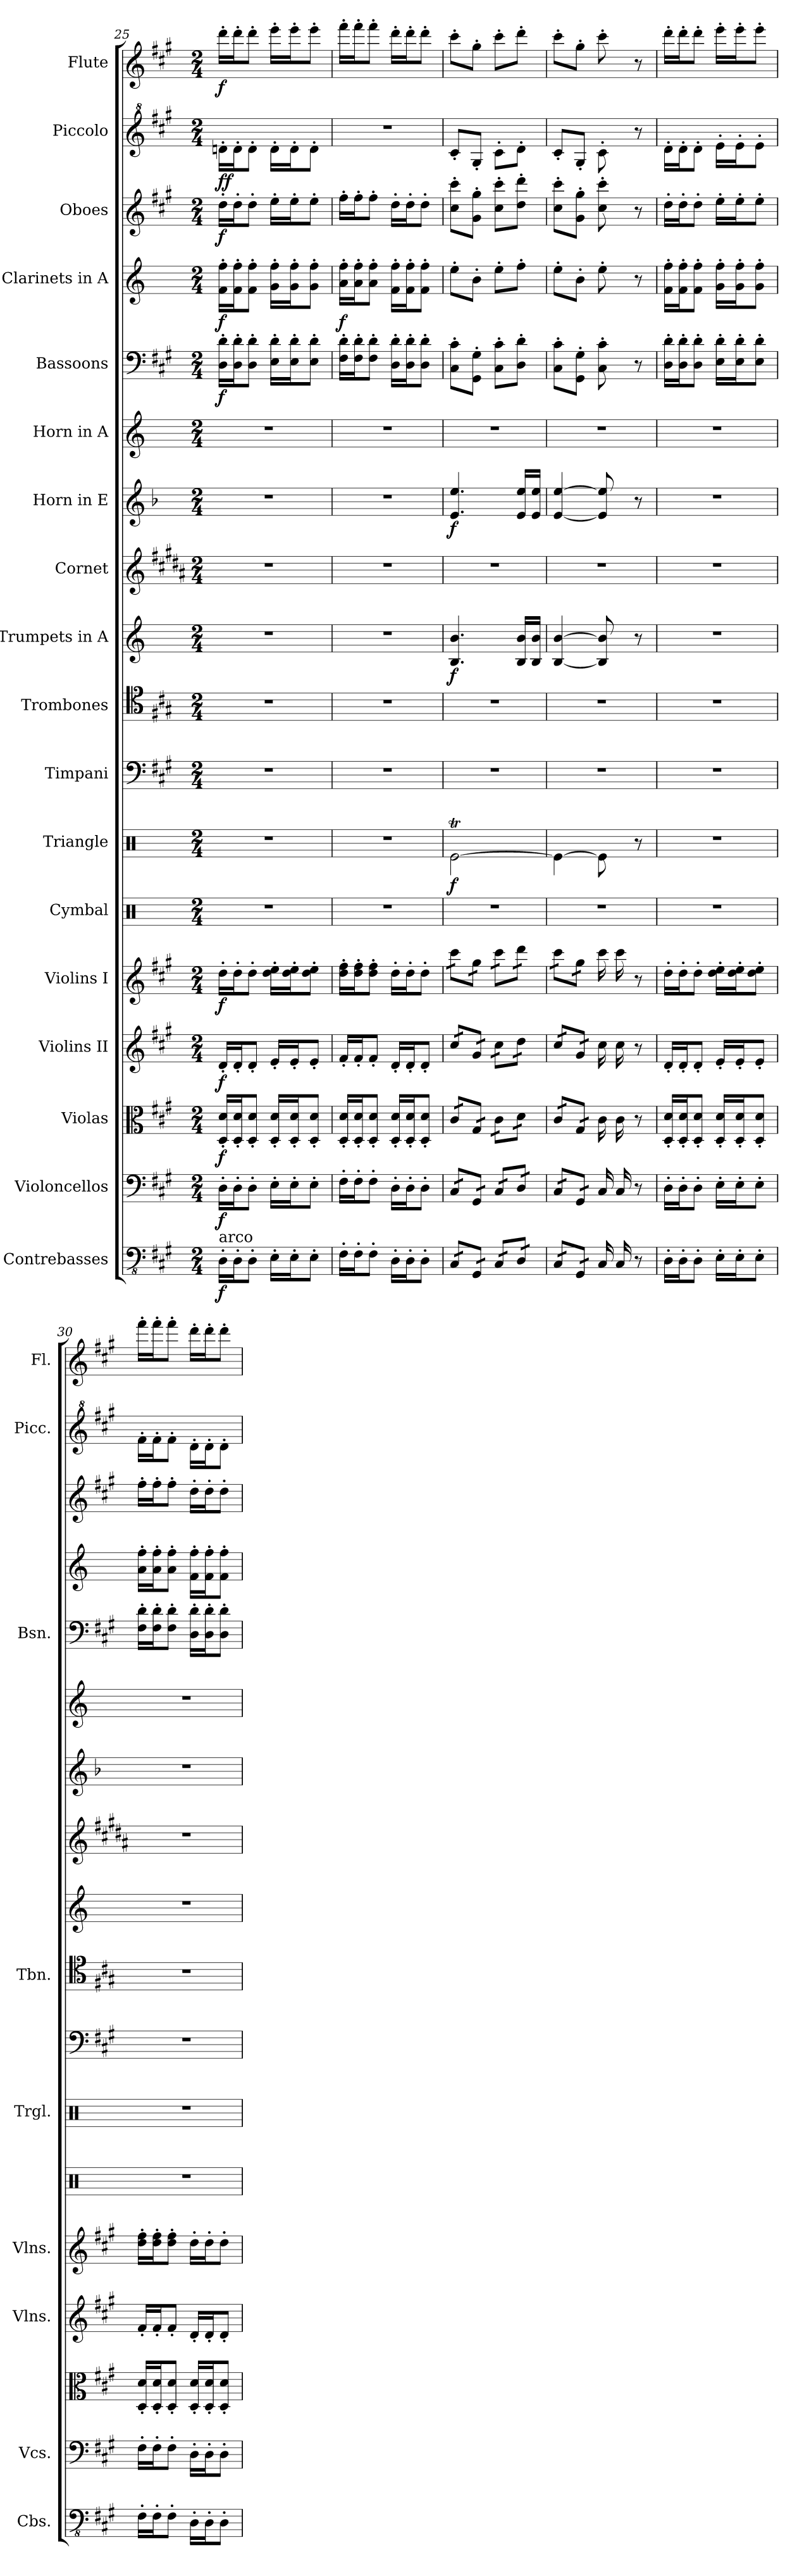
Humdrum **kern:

**kern	**dynam	**kern	**dynam	**kern	**dynam	**kern	**dynam	**kern	**dynam	**kern	**kern	**dynam	**kern	**kern	**kern	**dynam	**kern	**kern	**dynam	**kern	**kern	**dynam	**kern	**dynam	**kern	**dynam	**kern	**dynam	**kern	**dynam
*part18	*part18	*part17	*part17	*part16	*part16	*part15	*part15	*part14	*part14	*part13	*part12	*part12	*part11	*part10	*part9	*part9	*part8	*part7	*part7	*part6	*part5	*part5	*part4	*part4	*part3	*part3	*part2	*part2	*part1	*part1
*staff18	*staff18	*staff17	*staff17	*staff16	*staff16	*staff15	*staff15	*staff14	*staff14	*staff13	*staff12	*staff12	*staff11	*staff10	*staff9	*staff9	*staff8	*staff7	*staff7	*staff6	*staff5	*staff5	*staff4	*staff4	*staff3	*staff3	*staff2	*staff2	*staff1	*staff1
*I"Contrebasses	*	*I"Violoncellos	*	*I"Violas	*	*I"Violins II	*	*I"Violins I	*	*I"Cymbal	*I"Triangle	*	*I"Timpani	*I"Trombones	*I"Trumpets in A	*	*I"Cornet	*I"Horn in E	*	*I"Horn in A	*I"Bassoons	*	*I"Clarinets in A	*	*I"Oboes	*	*I"Piccolo	*	*I"Flute	*
*I'Cbs.	*	*I'Vcs.	*	*	*	*I'Vlns.	*	*I'Vlns.	*	*	*I'Trgl.	*	*	*I'Tbn.	*	*	*	*	*	*	*I'Bsn.	*	*	*	*	*	*I'Picc.	*	*I'Fl.	*
*clefFv4	*	*clefF4	*	*clefC3	*	*clefG2	*	*clefG2	*	*clefX	*clefX	*	*clefF4	*clefC4	*clefG2	*	*clefG2	*clefG2	*	*clefG2	*clefF4	*	*clefG2	*	*clefG2	*	*clefG^2	*	*clefG2	*
*	*	*	*	*	*	*	*	*	*	*	*	*	*	*	*ITrd2c3	*	*ITrd1c2	*ITrd5c8	*	*ITrd2c3	*	*	*ITrd2c3	*	*	*	*ITrd-7c-12	*	*	*
*k[f#c#g#]	*	*k[f#c#g#]	*	*k[f#c#g#]	*	*k[f#c#g#]	*	*k[f#c#g#]	*	*k[]	*k[]	*	*k[f#c#g#]	*k[f#c#g#]	*k[f#c#g#]	*	*k[f#c#g#]	*k[f#c#g#]	*	*k[f#c#g#]	*k[f#c#g#]	*	*k[f#c#g#]	*	*k[f#c#g#]	*	*k[f#c#g#]	*	*k[f#c#g#]	*
*M2/4	*	*M2/4	*	*M2/4	*	*M2/4	*	*M2/4	*	*M2/4	*M2/4	*	*M2/4	*M2/4	*M2/4	*	*M2/4	*M2/4	*	*M2/4	*M2/4	*	*M2/4	*	*M2/4	*	*M2/4	*	*M2/4	*
=25	=25	=25	=25	=25	=25	=25	=25	=25	=25	=25	=25	=25	=25	=25	=25	=25	=25	=25	=25	=25	=25	=25	=25	=25	=25	=25	=25	=25	=25	=25
!LO:TX:a:t=arco	!	!	!	!	!	!	!	!	!	!	!	!	!	!	!	!	!	!	!	!	!	!	!	!	!	!	!	!	!	!
!	!LO:DY:b	!	!LO:DY:b	!	!LO:DY:b	!	!LO:DY:b	!	!LO:DY:b	!	!	!	!	!	!	!	!	!	!	!	!	!LO:DY:b	!	!LO:DY:b	!	!LO:DY:b	!	!LO:DY:b	!	!
!	!	!	!	!	!	!	!	!	!	!	!	!	!	!	!	!	!	!	!	!	!	!	!	!	!	!	!	!LO:DY:n=1:b	!	!LO:DY:b
16DD'\LL	f	16D'\LL	f	16D/' 16d/'LL	f	16d'/LL	f	16dd'\LL	f	2r	2r	.	2r	2r	2r	.	2r	2r	.	2r	16D\' 16d\'LL	f	16d\' 16dd\'LL	f	16dd'\LL	f	16dddn'\LL	f f	16ddd'\LL	f
16DD'\J	.	16D'\J	.	16D/' 16d/'J	.	16d'/J	.	16dd'\J	.	.	.	.	.	.	.	.	.	.	.	.	16D\' 16d\'J	.	16d\' 16dd\'J	.	16dd'\J	.	16ddd'\J	.	16ddd'\J	.
8DD'\J	.	8D'\J	.	8D/' 8d/'J	.	8d'/J	.	8dd'\J	.	.	.	.	.	.	.	.	.	.	.	.	8D\' 8d\'J	.	8d\' 8dd\'J	.	8dd'\J	.	8ddd'\J	.	8ddd'\J	.
16EE'\LL	.	16E'\LL	.	16D/' 16d/'LL	.	16e'/LL	.	16dd\' 16ee\'LL	.	.	.	.	.	.	.	.	.	.	.	.	16E\' 16d\'LL	.	16e\' 16dd\'LL	.	16ee'\LL	.	16ddd'\LL	.	16eee'\LL	.
16EE'\J	.	16E'\J	.	16D/' 16d/'J	.	16e'/J	.	16dd\' 16ee\'J	.	.	.	.	.	.	.	.	.	.	.	.	16E\' 16d\'J	.	16e\' 16dd\'J	.	16ee'\J	.	16ddd'\J	.	16eee'\J	.
8EE'\J	.	8E'\J	.	8D/' 8d/'J	.	8e'/J	.	8dd\' 8ee\'J	.	.	.	.	.	.	.	.	.	.	.	.	8E\' 8d\'J	.	8e\' 8dd\'J	.	8ee'\J	.	8ddd'\J	.	8eee'\J	.
!!LO:PB:g=z
=26	=26	=26	=26	=26	=26	=26	=26	=26	=26	=26	=26	=26	=26	=26	=26	=26	=26	=26	=26	=26	=26	=26	=26	=26	=26	=26	=26	=26	=26	=26
!	!	!	!	!	!	!	!	!	!	!	!	!	!	!	!	!	!	!	!	!	!	!	!	!LO:DY:b	!	!	!	!	!	!
16FF#'\LL	.	16F#'\LL	.	16D/' 16d/'LL	.	16f#'/LL	.	16dd\' 16ff#\'LL	.	2r	2r	.	2r	2r	2r	.	2r	2r	.	2r	16F#\' 16d\'LL	.	16f#\' 16dd\'LL	f	16ff#'\LL	.	2r	.	16fff#'\LL	.
16FF#'\J	.	16F#'\J	.	16D/' 16d/'J	.	16f#'/J	.	16dd\' 16ff#\'J	.	.	.	.	.	.	.	.	.	.	.	.	16F#\' 16d\'J	.	16f#\' 16dd\'J	.	16ff#'\J	.	.	.	16fff#'\J	.
8FF#'\J	.	8F#'\J	.	8D/' 8d/'J	.	8f#'/J	.	8dd\' 8ff#\'J	.	.	.	.	.	.	.	.	.	.	.	.	8F#\' 8d\'J	.	8f#\' 8dd\'J	.	8ff#'\J	.	.	.	8fff#'\J	.
16DD'\LL	.	16D'\LL	.	16D/' 16d/'LL	.	16d'/LL	.	16dd'\LL	.	.	.	.	.	.	.	.	.	.	.	.	16D\' 16d\'LL	.	16d\' 16dd\'LL	.	16dd'\LL	.	.	.	16ddd'\LL	.
16DD'\J	.	16D'\J	.	16D/' 16d/'J	.	16d'/J	.	16dd'\J	.	.	.	.	.	.	.	.	.	.	.	.	16D\' 16d\'J	.	16d\' 16dd\'J	.	16dd'\J	.	.	.	16ddd'\J	.
8DD'\J	.	8D'\J	.	8D/' 8d/'J	.	8d'/J	.	8dd'\J	.	.	.	.	.	.	.	.	.	.	.	.	8D\' 8d\'J	.	8d\' 8dd\'J	.	8dd'\J	.	.	.	8ddd'\J	.
=27	=27	=27	=27	=27	=27	=27	=27	=27	=27	=27	=27	=27	=27	=27	=27	=27	=27	=27	=27	=27	=27	=27	=27	=27	=27	=27	=27	=27	=27	=27
!	!	!	!	!	!	!	!	!	!	!	!	!LO:DY:b	!	!	!	!LO:DY:b	!	!	!LO:DY:b	!	!	!	!	!	!	!	!	!	!	!
*tremolo	*	*	*	*	*	*	*	*	*	*	*	*	*	*	*	*	*	*	*	*	*	*	*	*	*	*	*	*	*	*
*	*	*tremolo	*	*	*	*	*	*	*	*	*	*	*	*	*	*	*	*	*	*	*	*	*	*	*	*	*	*	*	*
*	*	*	*	*tremolo	*	*	*	*	*	*	*	*	*	*	*	*	*	*	*	*	*	*	*	*	*	*	*	*	*	*
*	*	*	*	*	*	*tremolo	*	*	*	*	*	*	*	*	*	*	*	*	*	*	*	*	*	*	*	*	*	*	*	*
*	*	*	*	*	*	*	*	*tremolo	*	*	*	*	*	*	*	*	*	*	*	*	*	*	*	*	*	*	*	*	*	*
16CC#/LL	.	16C#/LL	.	16c#/LL	.	16cc#/LL	.	16ccc#\LL	.	2r	[2Ret\	f	2r	2r	4.G#/ 4.g#/	f	2r	4.G#/ 4.g#/	f	2r	8C#\' 8c#\'L	.	8cc#'\L	.	8cc#\' 8ccc#\'L	.	8ccc#'/L	.	8ccc#'\L	.
16CC#/	.	16C#/	.	16c#/	.	16cc#/	.	16ccc#\	.	.	.	.	.	.	.	.	.	.	.	.	.	.	.	.	.	.	.	.	.	.
16GGG#/	.	16GG#/	.	16G#/	.	16g#/	.	16gg#\	.	.	.	.	.	.	.	.	.	.	.	.	8GG#\' 8G#\'J	.	8g#'\J	.	8g#\' 8gg#\'J	.	8gg#'/J	.	8gg#'\J	.
16GGG#/JJ	.	16GG#/JJ	.	16G#/JJ	.	16g#/JJ	.	16gg#\JJ	.	.	.	.	.	.	.	.	.	.	.	.	.	.	.	.	.	.	.	.	.	.
16CC#/LL	.	16C#/LL	.	16c#\LL	.	16cc#\LL	.	16ccc#\LL	.	.	.	.	.	.	.	.	.	.	.	.	8C#\' 8c#\'L	.	8cc#'\L	.	8cc#\' 8ccc#\'L	.	8ccc#'\L	.	8ccc#'\L	.
16CC#/	.	16C#/	.	16c#\	.	16cc#\	.	16ccc#\	.	.	.	.	.	.	.	.	.	.	.	.	.	.	.	.	.	.	.	.	.	.
16DD/	.	16D/	.	16d\	.	16dd\	.	16ddd\	.	.	.	.	.	.	16G#/ 16g#/LL	.	.	16G#/ 16g#/LL	.	.	8D\' 8d\'J	.	8dd'\J	.	8dd\' 8ddd\'J	.	8ddd'\J	.	8ddd'\J	.
16DD/JJ	.	16D/JJ	.	16d\JJ	.	16dd\JJ	.	16ddd\JJ	.	.	.	.	.	.	16G#/ 16g#/JJ	.	.	16G#/ 16g#/JJ	.	.	.	.	.	.	.	.	.	.	.	.
=28	=28	=28	=28	=28	=28	=28	=28	=28	=28	=28	=28	=28	=28	=28	=28	=28	=28	=28	=28	=28	=28	=28	=28	=28	=28	=28	=28	=28	=28	=28
16CC#/LL	.	16C#/LL	.	16c#/LL	.	16cc#/LL	.	16ccc#\LL	.	2r	4ReTTT\_	.	2r	2r	[4G#/ [4g#/	.	2r	[4G#/ [4g#/	.	2r	8C#\' 8c#\'L	.	8cc#'\L	.	8cc#\' 8ccc#\'L	.	8ccc#'/L	.	8ccc#'\L	.
16CC#/	.	16C#/	.	16c#/	.	16cc#/	.	16ccc#\	.	.	.	.	.	.	.	.	.	.	.	.	.	.	.	.	.	.	.	.	.	.
16GGG#/	.	16GG#/	.	16G#/	.	16g#/	.	16gg#\	.	.	.	.	.	.	.	.	.	.	.	.	8GG#\' 8G#\'J	.	8g#'\J	.	8g#\' 8gg#\'J	.	8gg#'/J	.	8gg#'\J	.
16GGG#/JJ	.	16GG#/JJ	.	16G#/JJ	.	16g#/JJ	.	16gg#\JJ	.	.	.	.	.	.	.	.	.	.	.	.	.	.	.	.	.	.	.	.	.	.
16CC#/	.	16C#/	.	16c#\	.	16cc#\	.	16ccc#\	.	.	8Re\]	.	.	.	8G#/] 8g#/]	.	.	8G#/] 8g#/]	.	.	8C#\' 8c#\'	.	8cc#'\	.	8cc#\' 8ccc#\'	.	8ccc#'\	.	8ccc#'\	.
16CC#/	.	16C#/	.	16c#\	.	16cc#\	.	16ccc#\	.	.	.	.	.	.	.	.	.	.	.	.	.	.	.	.	.	.	.	.	.	.
*	*	*	*	*	*	*	*	*Xtremolo	*	*	*	*	*	*	*	*	*	*	*	*	*	*	*	*	*	*	*	*	*	*
*	*	*	*	*	*	*Xtremolo	*	*	*	*	*	*	*	*	*	*	*	*	*	*	*	*	*	*	*	*	*	*	*	*
*	*	*	*	*Xtremolo	*	*	*	*	*	*	*	*	*	*	*	*	*	*	*	*	*	*	*	*	*	*	*	*	*	*
*	*	*Xtremolo	*	*	*	*	*	*	*	*	*	*	*	*	*	*	*	*	*	*	*	*	*	*	*	*	*	*	*	*
*Xtremolo	*	*	*	*	*	*	*	*	*	*	*	*	*	*	*	*	*	*	*	*	*	*	*	*	*	*	*	*	*	*
8r	.	8r	.	8r	.	8r	.	8r	.	.	8r	.	.	.	8r	.	.	8r	.	.	8r	.	8r	.	8r	.	8r	.	8r	.
=29	=29	=29	=29	=29	=29	=29	=29	=29	=29	=29	=29	=29	=29	=29	=29	=29	=29	=29	=29	=29	=29	=29	=29	=29	=29	=29	=29	=29	=29	=29
16DD'\LL	.	16D'\LL	.	16D/' 16d/'LL	.	16d'/LL	.	16dd'\LL	.	2r	2r	.	2r	2r	2r	.	2r	2r	.	2r	16D\' 16d\'LL	.	16d\' 16dd\'LL	.	16dd'\LL	.	16ddd'\LL	.	16ddd'\LL	.
16DD'\J	.	16D'\J	.	16D/' 16d/'J	.	16d'/J	.	16dd'\J	.	.	.	.	.	.	.	.	.	.	.	.	16D\' 16d\'J	.	16d\' 16dd\'J	.	16dd'\J	.	16ddd'\J	.	16ddd'\J	.
8DD'\J	.	8D'\J	.	8D/' 8d/'J	.	8d'/J	.	8dd'\J	.	.	.	.	.	.	.	.	.	.	.	.	8D\' 8d\'J	.	8d\' 8dd\'J	.	8dd'\J	.	8ddd'\J	.	8ddd'\J	.
16EE'\LL	.	16E'\LL	.	16D/' 16d/'LL	.	16e'/LL	.	16dd\' 16ee\'LL	.	.	.	.	.	.	.	.	.	.	.	.	16E\' 16d\'LL	.	16e\' 16dd\'LL	.	16ee'\LL	.	16eee'\LL	.	16eee'\LL	.
16EE'\J	.	16E'\J	.	16D/' 16d/'J	.	16e'/J	.	16dd\' 16ee\'J	.	.	.	.	.	.	.	.	.	.	.	.	16E\' 16d\'J	.	16e\' 16dd\'J	.	16ee'\J	.	16eee'\J	.	16eee'\J	.
8EE'\J	.	8E'\J	.	8D/' 8d/'J	.	8e'/J	.	8dd\' 8ee\'J	.	.	.	.	.	.	.	.	.	.	.	.	8E\' 8d\'J	.	8e\' 8dd\'J	.	8ee'\J	.	8eee'\J	.	8eee'\J	.
=30	=30	=30	=30	=30	=30	=30	=30	=30	=30	=30	=30	=30	=30	=30	=30	=30	=30	=30	=30	=30	=30	=30	=30	=30	=30	=30	=30	=30	=30	=30
16FF#'\LL	.	16F#'\LL	.	16D/' 16d/'LL	.	16f#'/LL	.	16dd\' 16ff#\'LL	.	2r	2r	.	2r	2r	2r	.	2r	2r	.	2r	16F#\' 16d\'LL	.	16f#\' 16dd\'LL	.	16ff#'\LL	.	16fff#'\LL	.	16fff#'\LL	.
16FF#'\J	.	16F#'\J	.	16D/' 16d/'J	.	16f#'/J	.	16dd\' 16ff#\'J	.	.	.	.	.	.	.	.	.	.	.	.	16F#\' 16d\'J	.	16f#\' 16dd\'J	.	16ff#'\J	.	16fff#'\J	.	16fff#'\J	.
8FF#'\J	.	8F#'\J	.	8D/' 8d/'J	.	8f#'/J	.	8dd\' 8ff#\'J	.	.	.	.	.	.	.	.	.	.	.	.	8F#\' 8d\'J	.	8f#\' 8dd\'J	.	8ff#'\J	.	8fff#'\J	.	8fff#'\J	.
16DD'\LL	.	16D'\LL	.	16D/' 16d/'LL	.	16d'/LL	.	16dd'\LL	.	.	.	.	.	.	.	.	.	.	.	.	16D\' 16d\'LL	.	16d\' 16dd\'LL	.	16dd'\LL	.	16ddd'\LL	.	16ddd'\LL	.
16DD'\J	.	16D'\J	.	16D/' 16d/'J	.	16d'/J	.	16dd'\J	.	.	.	.	.	.	.	.	.	.	.	.	16D\' 16d\'J	.	16d\' 16dd\'J	.	16dd'\J	.	16ddd'\J	.	16ddd'\J	.
8DD'\J	.	8D'\J	.	8D/' 8d/'J	.	8d'/J	.	8dd'\J	.	.	.	.	.	.	.	.	.	.	.	.	8D\' 8d\'J	.	8d\' 8dd\'J	.	8dd'\J	.	8ddd'\J	.	8ddd'\J	.
=	=	=	=	=	=	=	=	=	=	=	=	=	=	=	=	=	=	=	=	=	=	=	=	=	=	=	=	=	=	=
*-	*-	*-	*-	*-	*-	*-	*-	*-	*-	*-	*-	*-	*-	*-	*-	*-	*-	*-	*-	*-	*-	*-	*-	*-	*-	*-	*-	*-	*-	*-
